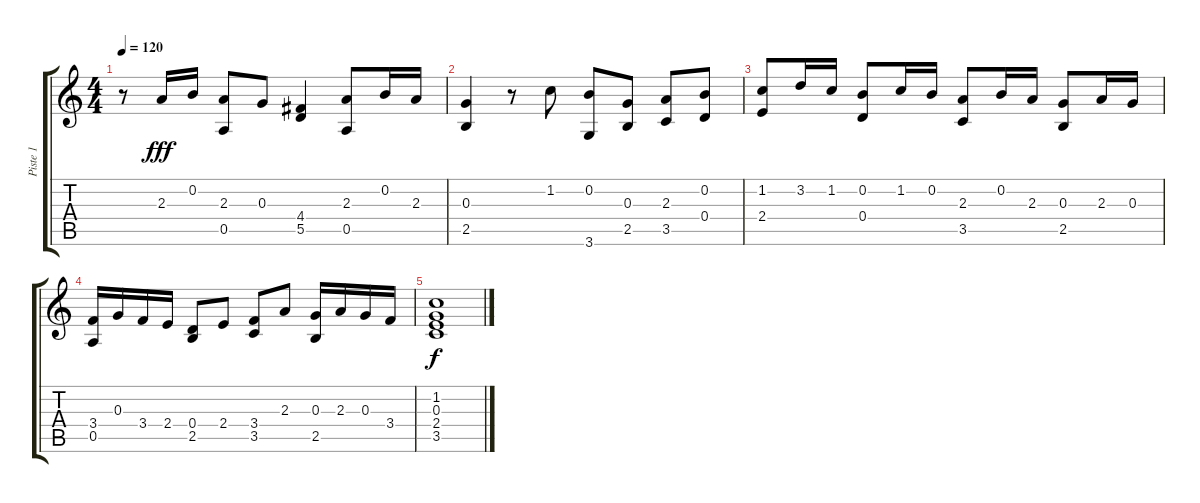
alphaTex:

\track ("Piste 1" "Piste 1") {instrument acousticguitarnylon}
\staff {score tabs}
\tuning (E4 B3 G3 D3 A2 E2) {hide}
\ts (4 4)
\tempo 120
\clef g2
\ks c
r.8{dy fff} 2.3.16 0.2.16 (2.3 0.5).8 0.3.8 (4.4 5.5).4 (2.3 0.5).8 0.2.16 2.3.16 |
(0.3 2.5).4 r.8 1.2.8 (0.2 3.6).8 (0.3 2.5).8 (2.3 3.5).8 (0.2 0.4).8 |
(1.2 2.4).8 3.2.16 1.2.16 (0.2 0.4).8 1.2.16 0.2.16 (2.3 3.5).8 0.2.16 2.3.16 (0.3 2.5).8 2.3.16 0.3.16 |
(3.4 0.5).16 0.3.16 3.4.16 2.4.16 (0.4 2.5).8 2.4.8 (3.4 3.5).8 2.3.8 (0.3 2.5).16 2.3.16 0.3.16 3.4.16 |
(1.2 0.3 2.4 3.5).1{dy f}
